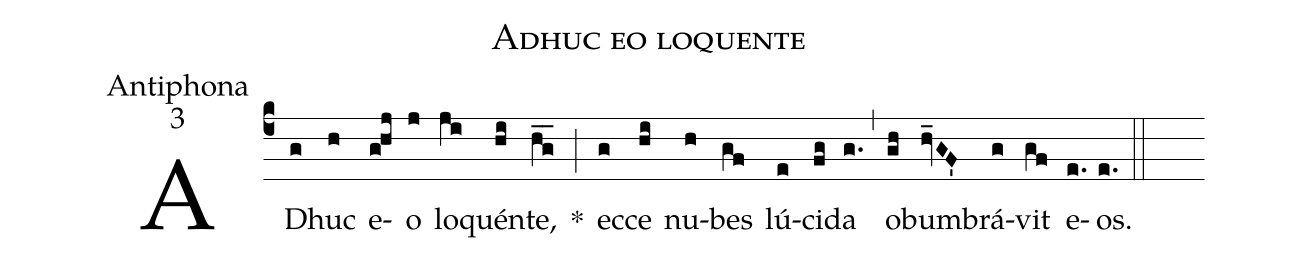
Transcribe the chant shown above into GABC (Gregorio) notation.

name:Adhuc eo loquente;
office-part:Antiphona;
mode:3;
%%
(c4) AD(g)huc(h) e(ghj)o(j) lo(ji)quén(hi)te,(hg__) *(;) ec(g)ce(hi) nu(h)bes(gf) lú(e)ci(fg)da(g.) (,) ob(gh)um(hv_GF')brá(g)vit(gf) e(e.)os.(e.) (::)

%<eu>E(j) u(j) o(ji) u(hi) a(h) e.</eu>(g.) (::)
